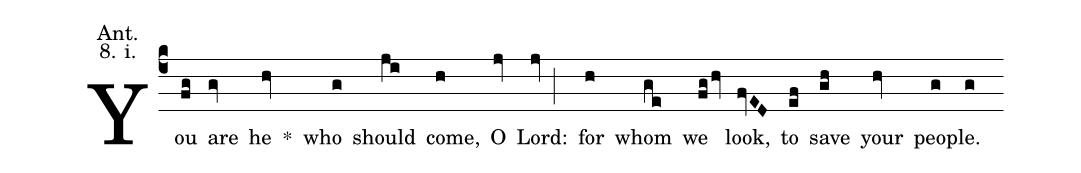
annotation: Ant.;
annotation: 8. i.;
%%
(c4) You(fg) are(gv) he(hv) <sp>*</sp>() who(g) should(ji) come,(h) O(jv) Lord:(jv;) for(h) whom(ge) we(fghv) look,(fvED) to(ef) save(gh) your(hv) peo(g)ple.(g)
